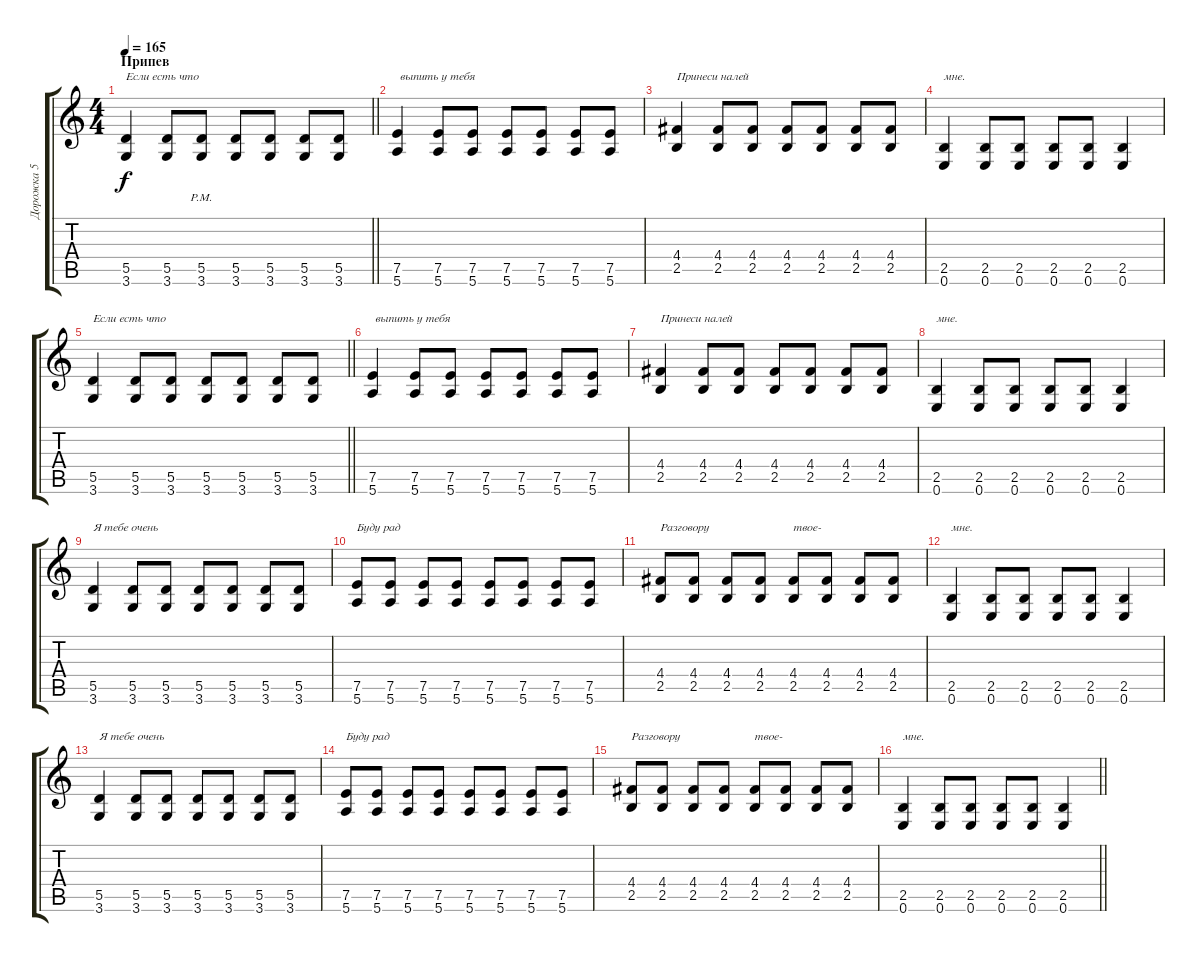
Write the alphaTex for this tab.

\track ("Дорожка 5" "Дорожка 5") {instrument distortionguitar}
\staff {score tabs}
\tuning (E4 B3 G3 D3 A2 E2) {hide}
\ts (4 4)
\section ("" "Припев")
\tempo 165
\clef g2
\barLineRight lightlight
\ks c
(5.5 3.6).4{txt "Если есть что" dy f} (5.5 3.6).8 (5.5{pm} 3.6).8 (5.5 3.6).8 (5.5 3.6).8 (5.5 3.6).8 (5.5 3.6).8 |
\section ("" "")
(7.5 5.6).4{txt " выпить у тебя"} (7.5 5.6).8 (7.5 5.6).8 (7.5 5.6).8 (7.5 5.6).8 (7.5 5.6).8 (7.5 5.6).8 |
(4.4 2.5).4{txt "Принеси налей "} (4.4 2.5).8 (4.4 2.5).8 (4.4 2.5).8 (4.4 2.5).8 (4.4 2.5).8 (4.4 2.5).8 |
(2.5 0.6).4{txt "мне."} (2.5 0.6).8 (2.5 0.6).8 (2.5 0.6).8 (2.5 0.6).8 (2.5 0.6).4 |
\barLineRight lightlight
(5.5 3.6).4{txt "Если есть что"} (5.5 3.6).8 (5.5 3.6).8 (5.5 3.6).8 (5.5 3.6).8 (5.5 3.6).8 (5.5 3.6).8 |
(7.5 5.6).4{txt " выпить у тебя"} (7.5 5.6).8 (7.5 5.6).8 (7.5 5.6).8 (7.5 5.6).8 (7.5 5.6).8 (7.5 5.6).8 |
(4.4 2.5).4{txt "Принеси налей "} (4.4 2.5).8 (4.4 2.5).8 (4.4 2.5).8 (4.4 2.5).8 (4.4 2.5).8 (4.4 2.5).8 |
(2.5 0.6).4{txt "мне."} (2.5 0.6).8 (2.5 0.6).8 (2.5 0.6).8 (2.5 0.6).8 (2.5 0.6).4 |
(5.5 3.6).4{txt "Я тебе очень"} (5.5 3.6).8 (5.5 3.6).8 (5.5 3.6).8 (5.5 3.6).8 (5.5 3.6).8 (5.5 3.6).8 |
(7.5 5.6).8{txt "Буду рад"} (7.5 5.6).8 (7.5 5.6).8 (7.5 5.6).8 (7.5 5.6).8 (7.5 5.6).8 (7.5 5.6).8 (7.5 5.6).8 |
(4.4 2.5).8{txt "Разговору "} (4.4 2.5).8 (4.4 2.5).8 (4.4 2.5).8 (4.4 2.5).8{txt "твое-"} (4.4 2.5).8 (4.4 2.5).8 (4.4 2.5).8 |
(2.5 0.6).4{txt "мне."} (2.5 0.6).8 (2.5 0.6).8 (2.5 0.6).8 (2.5 0.6).8 (2.5 0.6).4 |
(5.5 3.6).4{txt "Я тебе очень"} (5.5 3.6).8 (5.5 3.6).8 (5.5 3.6).8 (5.5 3.6).8 (5.5 3.6).8 (5.5 3.6).8 |
(7.5 5.6).8{txt "Буду рад"} (7.5 5.6).8 (7.5 5.6).8 (7.5 5.6).8 (7.5 5.6).8 (7.5 5.6).8 (7.5 5.6).8 (7.5 5.6).8 |
(4.4 2.5).8{txt "Разговору "} (4.4 2.5).8 (4.4 2.5).8 (4.4 2.5).8 (4.4 2.5).8{txt "твое-"} (4.4 2.5).8 (4.4 2.5).8 (4.4 2.5).8 |
\barLineRight lightlight
(2.5 0.6).4{txt "мне."} (2.5 0.6).8 (2.5 0.6).8 (2.5 0.6).8 (2.5 0.6).8 (2.5 0.6).4
